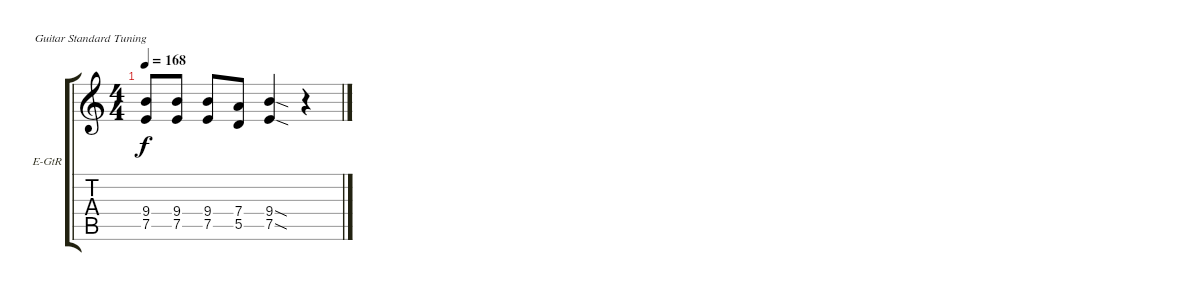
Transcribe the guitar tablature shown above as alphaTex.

\bracketExtendMode groupsimilarinstruments
\firstSystemTrackNameOrientation horizontal
\otherSystemsTrackNameOrientation horizontal
\track ("Vivian Campbell R" "E-GtR") {instrument distortionguitar}
\staff {score tabs}
\tuning (E4 B3 G3 D3 A2 E2)
\ts (4 4)
\tempo 168
\clef g2
\ks c
(9.4 7.5).8{dy f} (9.4 7.5).8 (9.4 7.5).8 (7.4 5.5).8 (9.4{sod} 7.5{sod}).4 r.4
